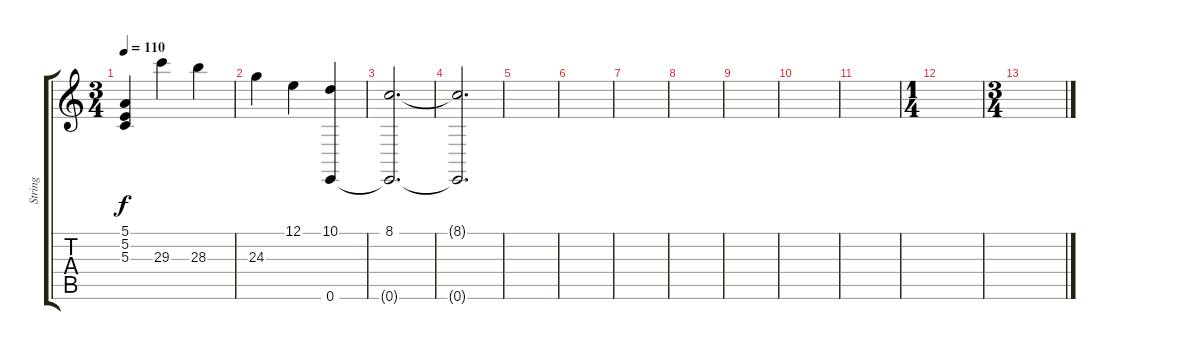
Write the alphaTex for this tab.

\track ("String" "String") {instrument stringensemble1}
\staff {score tabs}
\tuning (E4 B3 G3 D3 A2 E2) {hide}
\ts (3 4)
\tempo 110
\clef g2
\ks c
(5.1 5.2 5.3).4{dy f instrument synthstrings2} 29.3.4{volume 11} 28.3.4 |
24.3.4 12.1.4 (10.1 0.6).4 |
(8.1 0.6{t}).2{d volume 2} |
(8.1{t} 0.6{t}).2{d} |
|
|
|
|
|
|
|
\ts (1 4)
|
\ts (3 4)
